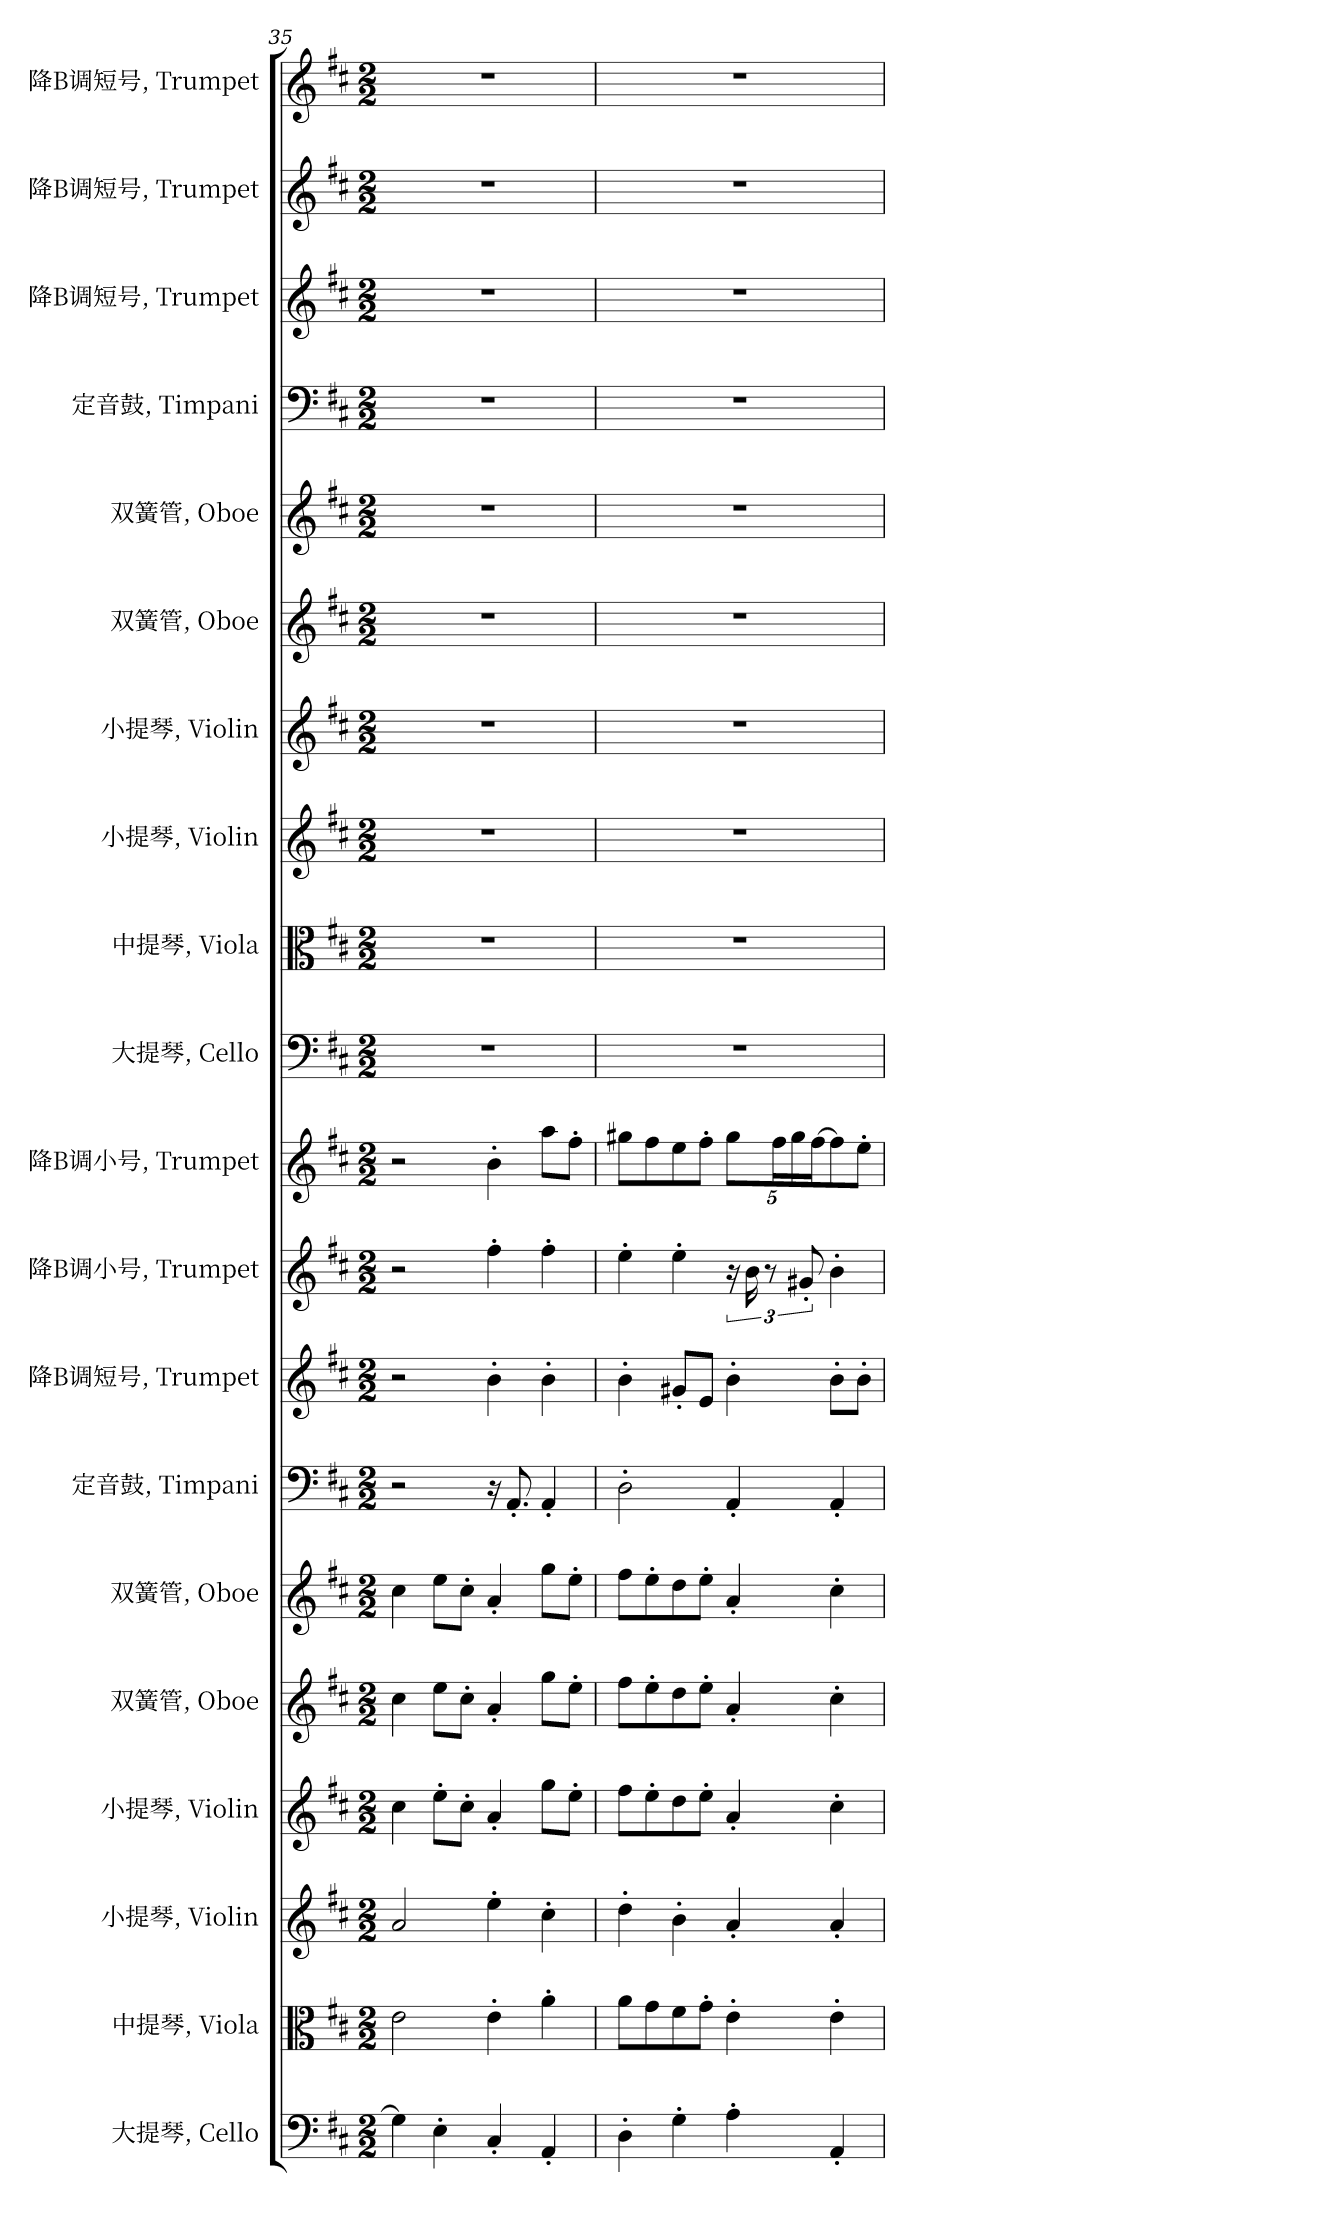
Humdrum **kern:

**kern	**kern	**kern	**kern	**kern	**kern	**kern	**kern	**kern	**kern	**kern	**kern	**kern	**kern	**kern	**kern	**kern	**kern	**kern	**kern
*part20	*part19	*part18	*part17	*part16	*part15	*part14	*part13	*part12	*part11	*part10	*part9	*part8	*part7	*part6	*part5	*part4	*part3	*part2	*part1
*staff20	*staff19	*staff18	*staff17	*staff16	*staff15	*staff14	*staff13	*staff12	*staff11	*staff10	*staff9	*staff8	*staff7	*staff6	*staff5	*staff4	*staff3	*staff2	*staff1
*I"大提琴, Cello	*I"中提琴, Viola	*I"小提琴, Violin	*I"小提琴, Violin	*I"双簧管, Oboe	*I"双簧管, Oboe	*I"定音鼓, Timpani	*I"降B调短号, Trumpet	*I"降B调小号, Trumpet	*I"降B调小号, Trumpet	*I"大提琴, Cello	*I"中提琴, Viola	*I"小提琴, Violin	*I"小提琴, Violin	*I"双簧管, Oboe	*I"双簧管, Oboe	*I"定音鼓, Timpani	*I"降B调短号, Trumpet	*I"降B调短号, Trumpet	*I"降B调短号, Trumpet
*	*I'Vla.	*I'Vln.	*I'Vln.	*I'Ob.	*I'Ob.	*I'Timp.	*	*I'B♭ Tpt.	*I'B♭ Tpt.	*	*I'Vla.	*I'Vln.	*I'Vln.	*I'Ob.	*I'Ob.	*I'Timp.	*	*	*
!!LO:PB:g=z
*clefF4	*clefC3	*clefG2	*clefG2	*clefG2	*clefG2	*clefF4	*clefG2	*clefG2	*clefG2	*clefF4	*clefC3	*clefG2	*clefG2	*clefG2	*clefG2	*clefF4	*clefG2	*clefG2	*clefG2
*	*	*	*	*	*	*	*ITrd1c2	*ITrd1c2	*ITrd1c2	*	*	*	*	*	*	*	*ITrd1c2	*ITrd1c2	*ITrd1c2
*k[f#c#]	*k[f#c#]	*k[f#c#]	*k[f#c#]	*k[f#c#]	*k[f#c#]	*k[f#c#]	*k[]	*k[]	*k[]	*k[f#c#]	*k[f#c#]	*k[f#c#]	*k[f#c#]	*k[f#c#]	*k[f#c#]	*k[f#c#]	*k[]	*k[]	*k[]
*M2/2	*M2/2	*M2/2	*M2/2	*M2/2	*M2/2	*M2/2	*M2/2	*M2/2	*M2/2	*M2/2	*M2/2	*M2/2	*M2/2	*M2/2	*M2/2	*M2/2	*M2/2	*M2/2	*M2/2
=35	=35	=35	=35	=35	=35	=35	=35	=35	=35	=35	=35	=35	=35	=35	=35	=35	=35	=35	=35
4G\]	2e\	2a/	4cc#\	4cc#\	4cc#\	2r	2r	2r	2r	1r	1r	1r	1r	1r	1r	1r	1r	1r	1r
4E'\	.	.	8ee'\L	8ee\L	8ee\L	.	.	.	.	.	.	.	.	.	.	.	.	.	.
.	.	.	8cc#'\J	8cc#'\J	8cc#'\J	.	.	.	.	.	.	.	.	.	.	.	.	.	.
4C#'/	4e'\	4ee'\	4a'/	4a'/	4a'/	16r	4a'\	4ee'\	4a'\	.	.	.	.	.	.	.	.	.	.
.	.	.	.	.	.	8.AA'/	.	.	.	.	.	.	.	.	.	.	.	.	.
4AA'/	4a'\	4cc#'\	8gg\L	8gg\L	8gg\L	4AA'/	4a'\	4ee'\	8gg\L	.	.	.	.	.	.	.	.	.	.
.	.	.	8ee'\J	8ee'\J	8ee'\J	.	.	.	8ee'\J	.	.	.	.	.	.	.	.	.	.
=36	=36	=36	=36	=36	=36	=36	=36	=36	=36	=36	=36	=36	=36	=36	=36	=36	=36	=36	=36
4D'\	8a\L	4dd'\	8ff#\L	8ff#\L	8ff#\L	2D'\	4a'\	4dd'\	8ff#X\L	1r	1r	1r	1r	1r	1r	1r	1r	1r	1r
.	8g\	.	8ee'\	8ee'\	8ee'\	.	.	.	8ee\	.	.	.	.	.	.	.	.	.	.
4G'\	8f#\	4b'\	8dd\	8dd\	8dd\	.	8f#X'/L	4dd'\	8dd\	.	.	.	.	.	.	.	.	.	.
.	8g'\J	.	8ee'\J	8ee'\J	8ee'\J	.	8d/J	.	8ee'\J	.	.	.	.	.	.	.	.	.	.
*	*	*	*	*	*	*	*	*	*Xbrackettup	*	*	*	*	*	*	*	*	*	*
4A'\	4e'\	4a'/	4a'/	4a'/	4a'/	4AA'/	4a'\	24r	10ff#\L	.	.	.	.	.	.	.	.	.	.
.	.	.	.	.	.	.	.	24a\	.	.	.	.	.	.	.	.	.	.	.
.	.	.	.	.	.	.	.	12r	.	.	.	.	.	.	.	.	.	.	.
.	.	.	.	.	.	.	.	.	20ee\L	.	.	.	.	.	.	.	.	.	.
.	.	.	.	.	.	.	.	.	20ff#\	.	.	.	.	.	.	.	.	.	.
.	.	.	.	.	.	.	.	12f#X'/	.	.	.	.	.	.	.	.	.	.	.
.	.	.	.	.	.	.	.	.	[20ee\J	.	.	.	.	.	.	.	.	.	.
4AA'/	4e'\	4a'/	4cc#'\	4cc#'\	4cc#'\	4AA'/	8a'\L	4a'\	8ee\]	.	.	.	.	.	.	.	.	.	.
.	.	.	.	.	.	.	8a'\J	.	8dd'\J	.	.	.	.	.	.	.	.	.	.
=	=	=	=	=	=	=	=	=	=	=	=	=	=	=	=	=	=	=	=
*-	*-	*-	*-	*-	*-	*-	*-	*-	*-	*-	*-	*-	*-	*-	*-	*-	*-	*-	*-
